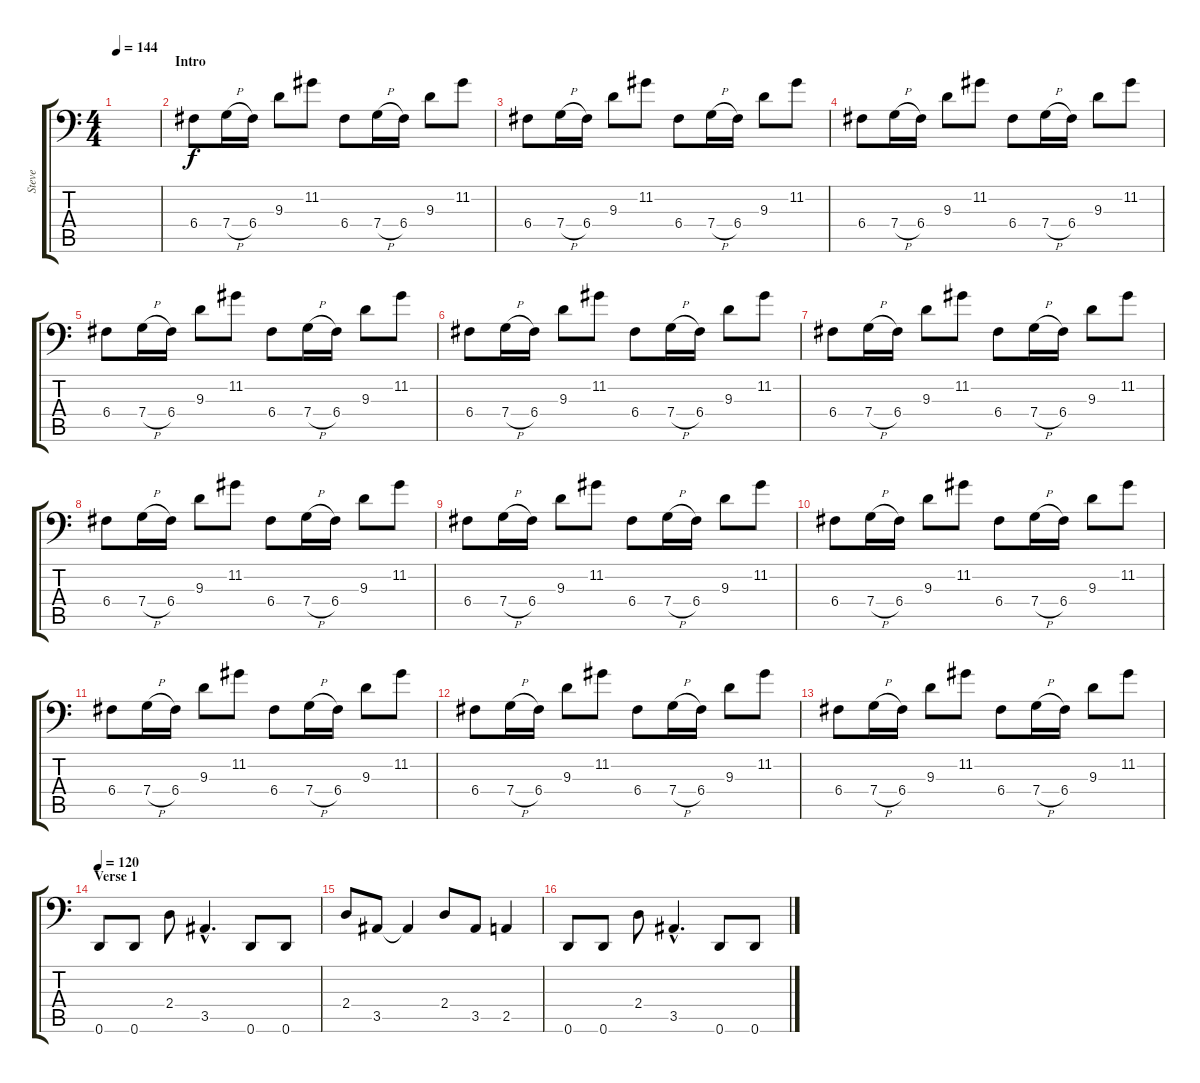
\track ("Steve" "Steve") {instrument electricbassfinger}
\staff {score tabs}
\tuning (D3 A2 F2 C2 G1 D1) {hide}
\ts (4 4)
\tempo 144
\clef f4
\ks c
|
\section ("" "Intro")
6.4.8 7.4{h}.16 6.4.16 9.3.8 11.2.8 6.4.8 7.4{h}.16 6.4.16 9.3.8 11.2.8 |
6.4.8 7.4{h}.16 6.4.16 9.3.8 11.2.8 6.4.8 7.4{h}.16 6.4.16 9.3.8 11.2.8 |
6.4.8 7.4{h}.16 6.4.16 9.3.8 11.2.8 6.4.8 7.4{h}.16 6.4.16 9.3.8 11.2.8 |
6.4.8 7.4{h}.16 6.4.16 9.3.8 11.2.8 6.4.8 7.4{h}.16 6.4.16 9.3.8 11.2.8 |
6.4.8 7.4{h}.16 6.4.16 9.3.8 11.2.8 6.4.8 7.4{h}.16 6.4.16 9.3.8 11.2.8 |
6.4.8 7.4{h}.16 6.4.16 9.3.8 11.2.8 6.4.8 7.4{h}.16 6.4.16 9.3.8 11.2.8 |
6.4.8 7.4{h}.16 6.4.16 9.3.8 11.2.8 6.4.8 7.4{h}.16 6.4.16 9.3.8 11.2.8 |
6.4.8 7.4{h}.16 6.4.16 9.3.8 11.2.8 6.4.8 7.4{h}.16 6.4.16 9.3.8 11.2.8 |
6.4.8 7.4{h}.16 6.4.16 9.3.8 11.2.8 6.4.8 7.4{h}.16 6.4.16 9.3.8 11.2.8 |
6.4.8 7.4{h}.16 6.4.16 9.3.8 11.2.8 6.4.8 7.4{h}.16 6.4.16 9.3.8 11.2.8 |
6.4.8 7.4{h}.16 6.4.16 9.3.8 11.2.8 6.4.8 7.4{h}.16 6.4.16 9.3.8 11.2.8 |
6.4.8 7.4{h}.16 6.4.16 9.3.8 11.2.8 6.4.8 7.4{h}.16 6.4.16 9.3.8 11.2.8 |
\section ("" "Verse 1")
\tempo 120
0.6.8 0.6.8 2.4.8 3.5{hac}.4{d} 0.6.8 0.6.8 |
2.4.8 3.5.8 3.5{t}.4 2.4.8 3.5.8 2.5.4 |
0.6.8 0.6.8 2.4.8 3.5{hac}.4{d} 0.6.8 0.6.8
